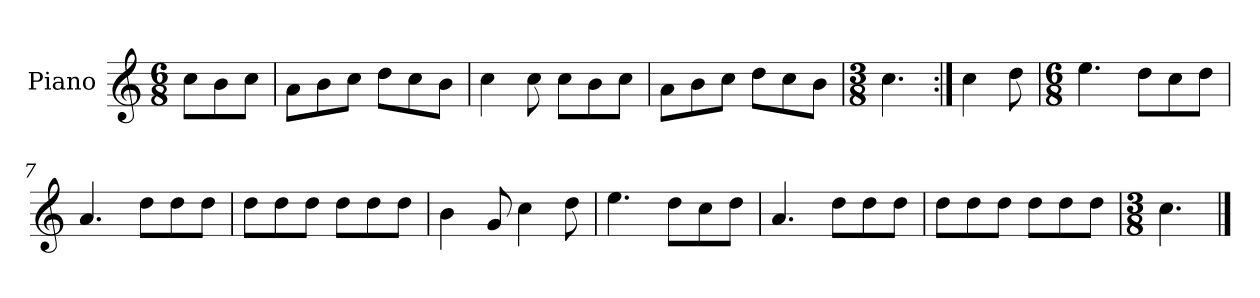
**kern
*part1
*staff1
*I"Piano
*I'Pno.
*clefG2
*k[]
*M6/8
=
8cc\L
8b\
8cc\J
=1
8a\L
8b\
8cc\J
8dd\L
8cc\
8b\J
=2
4cc\
8cc\
8cc\L
8b\
8cc\J
=3
8a\L
8b\
8cc\J
8dd\L
8cc\
8b\J
=4
*M3/8
4.cc\
=5:|!
4cc\
8dd\
=6
*M6/8
4.ee\
8dd\L
8cc\
8dd\J
=7
4.a/
8dd\L
8dd\
8dd\J
=8
8dd\L
8dd\
8dd\J
8dd\L
8dd\
8dd\J
!!LO:LB:g=z
=9
4b\
8g/
4cc\
8dd\
=10
4.ee\
8dd\L
8cc\
8dd\J
=11
4.a/
8dd\L
8dd\
8dd\J
=12
8dd\L
8dd\
8dd\J
8dd\L
8dd\
8dd\J
=13
*M3/8
4.cc\
==
*-
